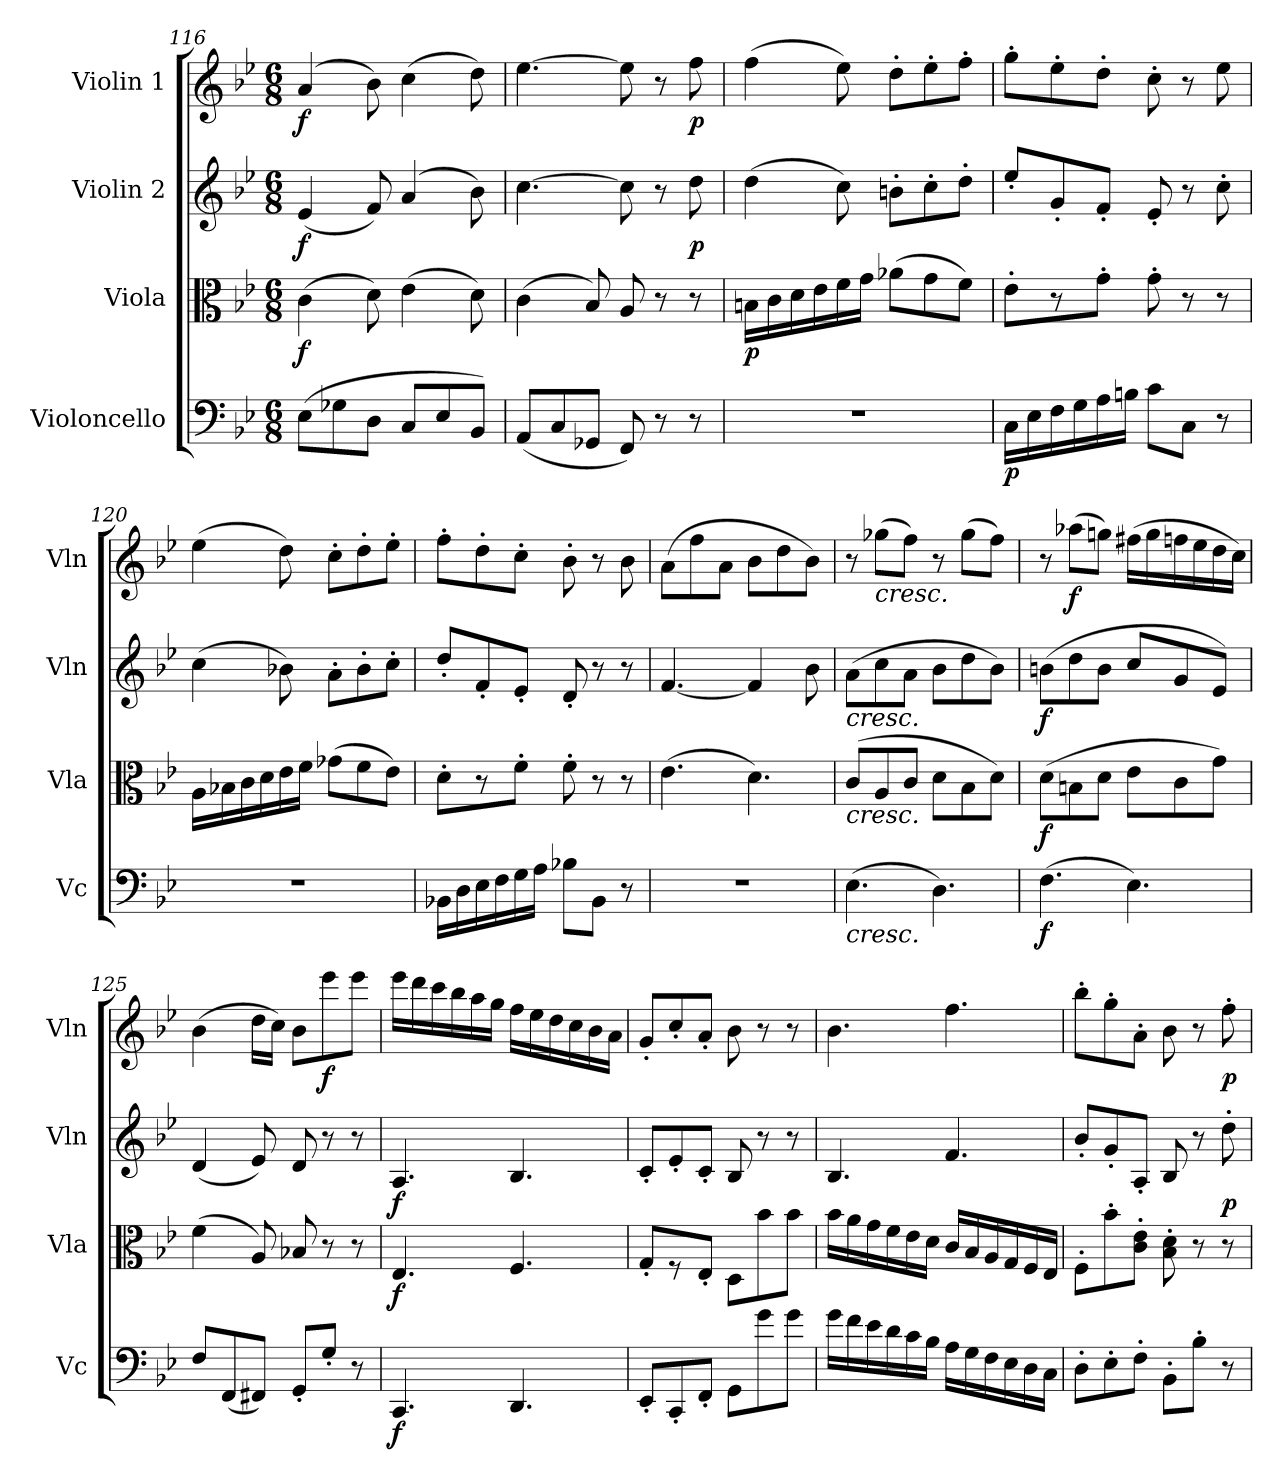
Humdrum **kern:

**kern	**dynam	**kern	**dynam	**kern	**dynam	**kern	**dynam
*part4	*part4	*part3	*part3	*part2	*part2	*part1	*part1
*staff4	*staff4	*staff3	*staff3	*staff2	*staff2	*staff1	*staff1
*I"Violoncello	*	*I"Viola	*	*I"Violin 2	*	*I"Violin 1	*
*I'Vc	*	*I'Vla	*	*I'Vln	*	*I'Vln	*
!!LO:LB:g=z
*clefF4	*	*clefC3	*	*clefG2	*	*clefG2	*
*k[b-e-]	*	*k[b-e-]	*	*k[b-e-]	*	*k[b-e-]	*
*M6/8	*	*M6/8	*	*M6/8	*	*M6/8	*
=116	=116	=116	=116	=116	=116	=116	=116
!	!	!	!LO:DY:b	!	!LO:DY:b	!	!LO:DY:b
(8E-\L	.	(4c\	f	(4e-/	f	(4a/	f
8G-X\	.	.	.	.	.	.	.
8D\J	.	8d\)	.	8f/)	.	8b-\)	.
8C/L	.	(4e-\	.	(4a/	.	(4cc\	.
8E-/	.	.	.	.	.	.	.
8BB-/J)	.	8d\)	.	8b-\)	.	8dd\)	.
!!LO:PB:g=z
=117	=117	=117	=117	=117	=117	=117	=117
(8AA/L	.	(4c\	.	[4.cc\	.	[4.ee-\	.
8C/	.	.	.	.	.	.	.
8GG-X/J	.	8B-/)	.	.	.	.	.
8FF/)	.	8A/	.	8cc\]	.	8ee-\]	.
8r	.	8r	.	8r	.	8r	.
!	!	!	!	!	!LO:DY:b	!	!LO:DY:b
8r	.	8r	.	8dd\	p	8ff\	p
=118	=118	=118	=118	=118	=118	=118	=118
!	!	!	!LO:DY:b	!	!	!	!
2.r	.	16Bn\LL	p	(4dd\	.	(4ff\	.
.	.	16c\	.	.	.	.	.
.	.	16d\	.	.	.	.	.
.	.	16e-\	.	.	.	.	.
.	.	16f\	.	8cc\)	.	8ee-\)	.
.	.	16g\JJ	.	.	.	.	.
.	.	(8a-X\L	.	8bn'\L	.	8dd'\L	.
.	.	8g\	.	8cc'\	.	8ee-'\	.
.	.	8f\J)	.	8dd'\J	.	8ff'\J	.
=119	=119	=119	=119	=119	=119	=119	=119
!	!LO:DY:b	!	!	!	!	!	!
16C\LL	p	8e-'\L	.	8ee-'/L	.	8gg'\L	.
16E-\	.	.	.	.	.	.	.
16F\	.	8r	.	8g'/	.	8ee-'\	.
16G\	.	.	.	.	.	.	.
16A\	.	8g'\J	.	8f'/J	.	8dd'\J	.
16Bn\JJ	.	.	.	.	.	.	.
8c\L	.	8g'\	.	8e-'/	.	8cc'\	.
8C\J	.	8r	.	8r	.	8r	.
8r	.	8r	.	8cc'\	.	8ee-\	.
=120	=120	=120	=120	=120	=120	=120	=120
2.r	.	16A\LL	.	(4cc\	.	(4ee-\	.
.	.	16B-X\	.	.	.	.	.
.	.	16c\	.	.	.	.	.
.	.	16d\	.	.	.	.	.
.	.	16e-\	.	8b-X\)	.	8dd\)	.
.	.	16f\JJ	.	.	.	.	.
.	.	(8g-X\L	.	8a'\L	.	8cc'\L	.
.	.	8f\	.	8b-'\	.	8dd'\	.
.	.	8e-\J)	.	8cc'\J	.	8ee-'\J	.
=121	=121	=121	=121	=121	=121	=121	=121
16BB-X\LL	.	8d'\L	.	8dd'/L	.	8ff'\L	.
16D\	.	.	.	.	.	.	.
16E-\	.	8r	.	8f'/	.	8dd'\	.
16F\	.	.	.	.	.	.	.
16G\	.	8f'\J	.	8e-'/J	.	8cc'\J	.
16A\JJ	.	.	.	.	.	.	.
8B-X\L	.	8f'\	.	8d'/	.	8b-'\	.
8BB-\J	.	8r	.	8r	.	8r	.
8r	.	8r	.	8r	.	8b-\	.
!!LO:LB:g=z
=122	=122	=122	=122	=122	=122	=122	=122
2.r	.	(4.e-\	.	[4.f/	.	(8a\L	.
.	.	.	.	.	.	8ff\	.
.	.	.	.	.	.	8a\J	.
.	.	4.d\)	.	4f/]	.	8b-\L	.
.	.	.	.	.	.	8dd\	.
.	.	.	.	8b-\	.	8b-\J)	.
!!LO:LB:g=z
=123	=123	=123	=123	=123	=123	=123	=123
!	!	!	!	!LO:TX:b:i:t=cresc.	!	!	!
!	!	!LO:TX:b:i:t=cresc.	!	!	!	!	!
!LO:TX:b:i:t=cresc.	!	!	!	!	!	!	!
(4.E-\	.	(8c/L	.	(8a\L	.	8r	.
!	!	!	!	!	!	!LO:TX:b:i:t=cresc.	!
.	.	8A/	.	8cc\	.	(8gg-X\L	.
.	.	8c/J	.	8a\J	.	8ff\J)	.
4.D\)	.	8d\L	.	8b-\L	.	8r	.
.	.	8B-\	.	8dd\	.	(8gg-\L	.
.	.	8d\J)	.	8b-\J)	.	8ff\J)	.
=124	=124	=124	=124	=124	=124	=124	=124
!	!LO:DY:b	!	!LO:DY:b	!	!LO:DY:b	!	!
(4.F\	f	(8d\L	f	(8bn\L	f	8r	.
!	!	!	!	!	!	!	!LO:DY:b
.	.	8Bn\	.	8dd\	.	(8aa-X\L	f
.	.	8d\J	.	8b\J	.	8ggn\J)	.
4.E-\)	.	8e-\L	.	8cc/L	.	(16ff#X\LL	.
.	.	.	.	.	.	16gg\	.
.	.	8c\	.	8g/	.	16ffn\	.
.	.	.	.	.	.	16ee-\	.
.	.	8g\J)	.	8e-/J)	.	16dd\	.
.	.	.	.	.	.	16cc\JJ)	.
=125	=125	=125	=125	=125	=125	=125	=125
8F/L	.	(4f\	.	(4d/	.	(4b-\	.
(8FF/	.	.	.	.	.	.	.
8FF#X/J)	.	8A/)	.	8e-/)	.	16dd\LL	.
.	.	.	.	.	.	16cc\JJ)	.
8GG'/L	.	8B-X/	.	8d/	.	8b-\L	.
!	!	!	!	!	!	!	!LO:DY:b
8G'/J	.	8r	.	8r	.	8eee-\	f
8r	.	8r	.	8r	.	8eee-\J	.
=126	=126	=126	=126	=126	=126	=126	=126
!	!LO:DY:b	!	!LO:DY:b	!	!LO:DY:b	!	!
4.CC/	f	4.E-/	f	4.A/	f	16eee-\LL	.
.	.	.	.	.	.	16ddd\	.
.	.	.	.	.	.	16ccc\	.
.	.	.	.	.	.	16bb-\	.
.	.	.	.	.	.	16aa\	.
.	.	.	.	.	.	16gg\JJ	.
4.DD/	.	4.F/	.	4.B-/	.	16ff\LL	.
.	.	.	.	.	.	16ee-\	.
.	.	.	.	.	.	16dd\	.
.	.	.	.	.	.	16cc\	.
.	.	.	.	.	.	16b-\	.
.	.	.	.	.	.	16a\JJ	.
=127	=127	=127	=127	=127	=127	=127	=127
8EE-'/L	.	8G'/L	.	8c'/L	.	8g'/L	.
8CC'/	.	8r	.	8e-'/	.	8cc'/	.
8FF'/J	.	8E-'/J	.	8c'/J	.	8a'/J	.
8GG\L	.	8D\L	.	8B-/	.	8b-\	.
8g\	.	8b-\	.	8r	.	8r	.
8g\J	.	8b-\J	.	8r	.	8r	.
!!LO:LB:g=z
=128	=128	=128	=128	=128	=128	=128	=128
16g\LL	.	16b-\LL	.	4.B-/	.	4.b-\	.
16f\	.	16a\	.	.	.	.	.
16e-\	.	16g\	.	.	.	.	.
16d\	.	16f\	.	.	.	.	.
16c\	.	16e-\	.	.	.	.	.
16B-\JJ	.	16d\JJ	.	.	.	.	.
16A\LL	.	16c/LL	.	4.f/	.	4.ff\	.
16G\	.	16B-/	.	.	.	.	.
16F\	.	16A/	.	.	.	.	.
16E-\	.	16G/	.	.	.	.	.
16D\	.	16F/	.	.	.	.	.
16C\JJ	.	16E-/JJ	.	.	.	.	.
!!LO:LB:g=z
=129	=129	=129	=129	=129	=129	=129	=129
8D'\L	.	8F'\L	.	8b-'/L	.	8bb-'\L	.
8E-'\	.	8b-'\	.	8g'/	.	8gg'\	.
8F'\J	.	8c\' 8e-\'J	.	8A'/J	.	8a'\J	.
8BB-'\L	.	8B-\' 8d\'	.	8B-/	.	8b-\	.
8B-'\J	.	8r	.	8r	.	8r	.
!	!	!	!	!	!LO:DY:b	!	!LO:DY:b
8r	.	8r	.	8dd'\	p	8ff'\	p
=	=	=	=	=	=	=	=
*-	*-	*-	*-	*-	*-	*-	*-
